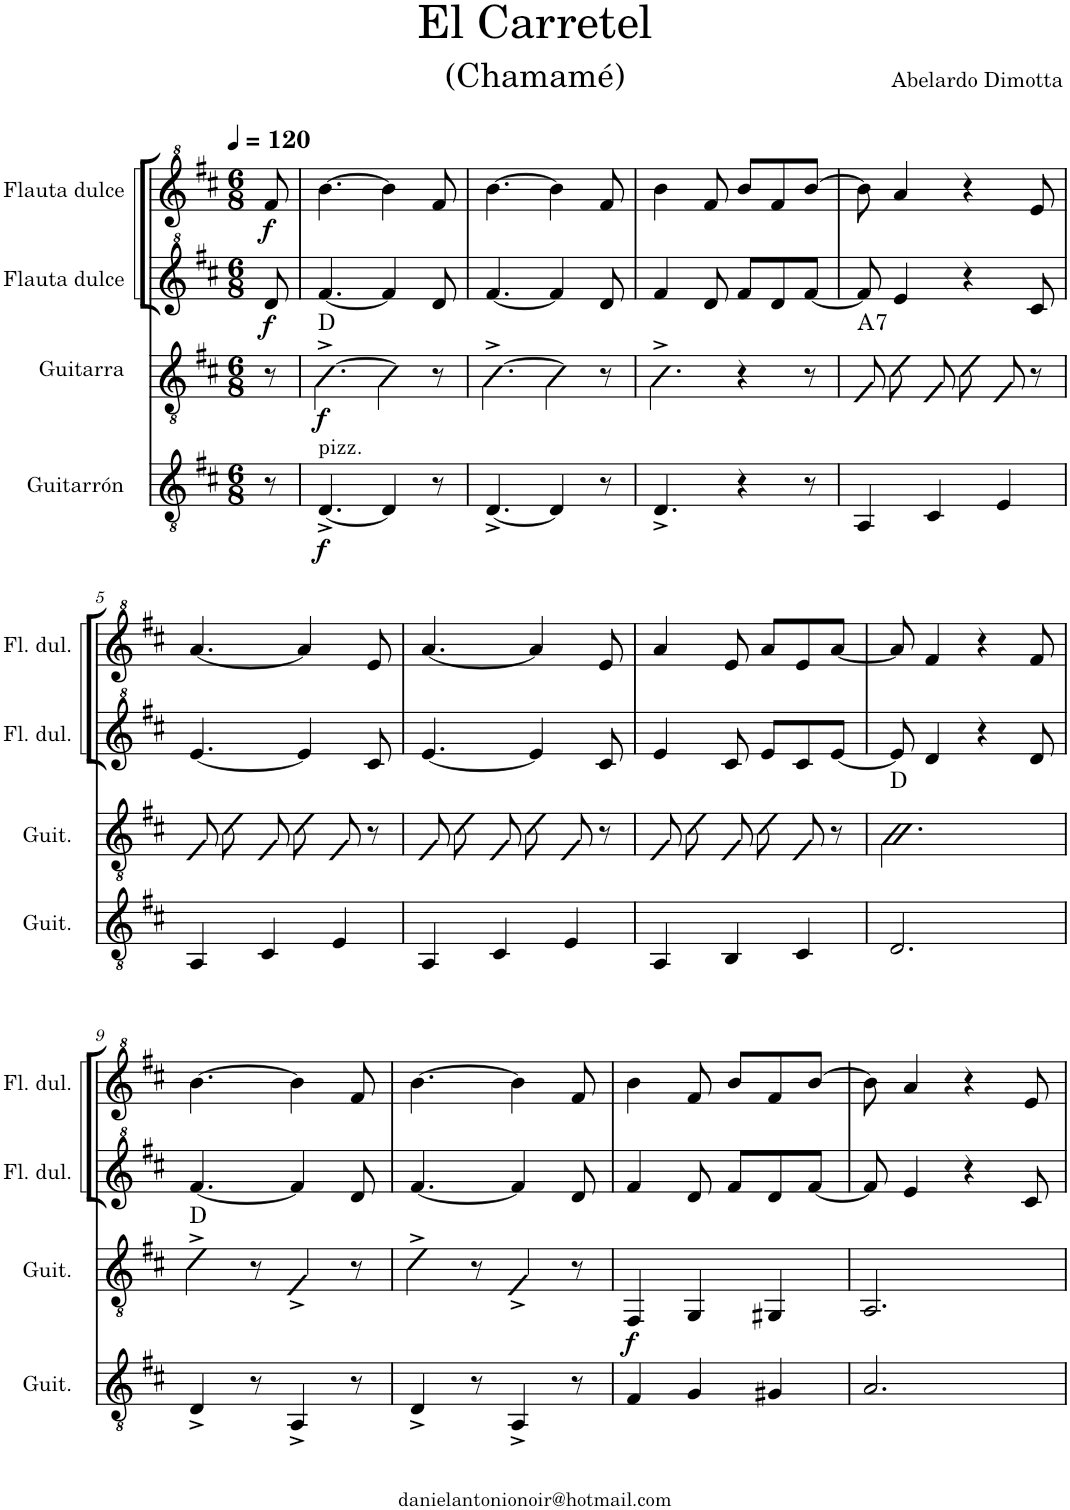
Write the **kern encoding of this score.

**kern	**dynam	**kern	**dynam	**harte	**kern	**dynam	**kern	**dynam
*part4	*part4	*part3	*part3	*part3	*part2	*part2	*part1	*part1
*staff4	*staff4	*staff3	*staff3	*	*staff2	*staff2	*staff1	*staff1
*I"Guitarrón	*	*I"Guitarra	*	*	*I"Flauta dulce	*	*I"Flauta dulce	*
*I'Guit.	*	*I'Guit.	*	*	*I'Fl. dul.	*	*I'Fl. dul.	*
*clefGv2	*	*clefGv2	*	*	*clefG^2	*	*clefG^2	*
*k[f#c#]	*	*k[f#c#]	*	*	*k[f#c#]	*	*k[f#c#]	*
*M6/8	*	*M6/8	*	*	*M6/8	*	*M6/8	*
*MM120	*	*MM120	*	*	*MM120	*	*MM120	*
=	=	=	=	=	=	=	=	=
!	!	!	!	!	!	!LO:DY:b	!	!LO:DY:b
8r	.	8r	.	.	8dd/	f	8ff#/	f
=1	=1	=1	=1	=1	=1	=1	=1	=1
!LO:TX:a:t=pizz.	!	!	!	!	!	!	!	!
!	!LO:DY:b	!	!LO:DY:b	!	!	!	!	!
[4.D^/	f	[4.B^\	f	D:maj	[4.ff#/	.	[4.bb\	.
4D/]	.	4B\]	.	.	4ff#/]	.	4bb\]	.
8r	.	8r	.	.	8dd/	.	8ff#/	.
=2	=2	=2	=2	=2	=2	=2	=2	=2
[4.D^/	.	[4.B^\	.	.	[4.ff#/	.	[4.bb\	.
4D/]	.	4B\]	.	.	4ff#/]	.	4bb\]	.
8r	.	8r	.	.	8dd/	.	8ff#/	.
=3	=3	=3	=3	=3	=3	=3	=3	=3
4.D^/	.	4.B^\	.	.	4ff#/	.	4bb\	.
.	.	.	.	.	8dd/	.	8ff#/	.
4r	.	4r	.	.	8ff#/L	.	8bb/L	.
.	.	.	.	.	8dd/	.	8ff#/	.
8r	.	8r	.	.	[8ff#/J	.	[8bb/J	.
=4	=4	=4	=4	=4	=4	=4	=4	=4
!	!	!	!	!LO:H:kt=7	!	!	!	!
4AA/	.	8F#/L	.	A:7	8ff#/]	.	8bb\]	.
.	.	8d/	.	.	4ee/	.	4aa/	.
4C#/	.	8F#/J	.	.	.	.	.	.
.	.	8d/L	.	.	4r	.	4r	.
4E/	.	8F#/J	.	.	.	.	.	.
.	.	8r	.	.	8cc#/	.	8ee/	.
!!LO:LB:g=z
=5	=5	=5	=5	=5	=5	=5	=5	=5
4AA/	.	8F#/L	.	.	[4.ee/	.	[4.aa/	.
.	.	8d/	.	.	.	.	.	.
4C#/	.	8F#/J	.	.	.	.	.	.
.	.	8d/L	.	.	4ee/]	.	4aa/]	.
4E/	.	8F#/J	.	.	.	.	.	.
.	.	8r	.	.	8cc#/	.	8ee/	.
=6	=6	=6	=6	=6	=6	=6	=6	=6
4AA/	.	8F#/L	.	.	[4.ee/	.	[4.aa/	.
.	.	8d/	.	.	.	.	.	.
4C#/	.	8F#/J	.	.	.	.	.	.
.	.	8d/L	.	.	4ee/]	.	4aa/]	.
4E/	.	8F#/J	.	.	.	.	.	.
.	.	8r	.	.	8cc#/	.	8ee/	.
=7	=7	=7	=7	=7	=7	=7	=7	=7
4AA/	.	8F#/L	.	.	4ee/	.	4aa/	.
.	.	8d/	.	.	.	.	.	.
4BB/	.	8F#/J	.	.	8cc#/	.	8ee/	.
.	.	8d/L	.	.	8ee/L	.	8aa/L	.
4C#/	.	8F#/J	.	.	8cc#/	.	8ee/	.
.	.	8r	.	.	[8ee/J	.	[8aa/J	.
=8	=8	=8	=8	=8	=8	=8	=8	=8
2.D/	.	2.B\	.	D:maj	8ee/]	.	8aa/]	.
.	.	.	.	.	4dd/	.	4ff#/	.
.	.	.	.	.	4r	.	4r	.
.	.	.	.	.	8dd/	.	8ff#/	.
!!LO:LB:g=z
=9	=9	=9	=9	=9	=9	=9	=9	=9
4D^/	.	4d^\	.	D:maj	[4.ff#/	.	[4.bb\	.
8r	.	8r	.	.	.	.	.	.
4AA^/	.	4F#^/	.	.	4ff#/]	.	4bb\]	.
8r	.	8r	.	.	8dd/	.	8ff#/	.
=10	=10	=10	=10	=10	=10	=10	=10	=10
4D^/	.	4d^\	.	.	[4.ff#/	.	[4.bb\	.
8r	.	8r	.	.	.	.	.	.
4AA^/	.	4F#^/	.	.	4ff#/]	.	4bb\]	.
8r	.	8r	.	.	8dd/	.	8ff#/	.
=11	=11	=11	=11	=11	=11	=11	=11	=11
!	!	!	!LO:DY:b	!	!	!	!	!
4F#/	.	4FF#/	f	.	4ff#/	.	4bb\	.
4G/	.	4GG/	.	.	8dd/	.	8ff#/	.
.	.	.	.	.	8ff#/L	.	8bb/L	.
4G#X/	.	4GG#X/	.	.	8dd/	.	8ff#/	.
.	.	.	.	.	[8ff#/J	.	[8bb/J	.
=12	=12	=12	=12	=12	=12	=12	=12	=12
2.A/	.	2.AA/	.	.	8ff#/]	.	8bb\]	.
.	.	.	.	.	4ee/	.	4aa/	.
.	.	.	.	.	4r	.	4r	.
.	.	.	.	.	8cc#/	.	8ee/	.
=	=	=	=	=	=	=	=	=
*-	*-	*-	*-	*-	*-	*-	*-	*-
